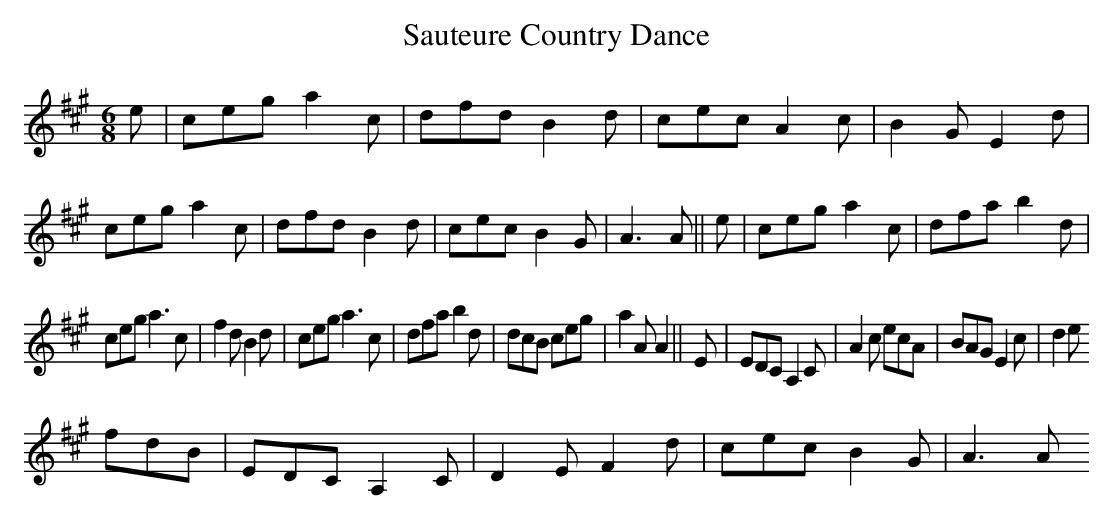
X:1
T:Sauteure Country Dance
M:6/8
L:1/8
K:A Major
e|cega2c|dfdB2d|cecA2c|B2GE2d|cega2c|dfdB2d|cecB2G|A3A||e|cega2c|dfab2d|
cega3c|f2dB2d|cega3c|dfab2d|dcB ceg|a2AA2||E |EDCA,2C|A2c ecA|BAGE2c|d2e
 fdB|EDCA,2C|D2EF2d|cecB2G|A3A
